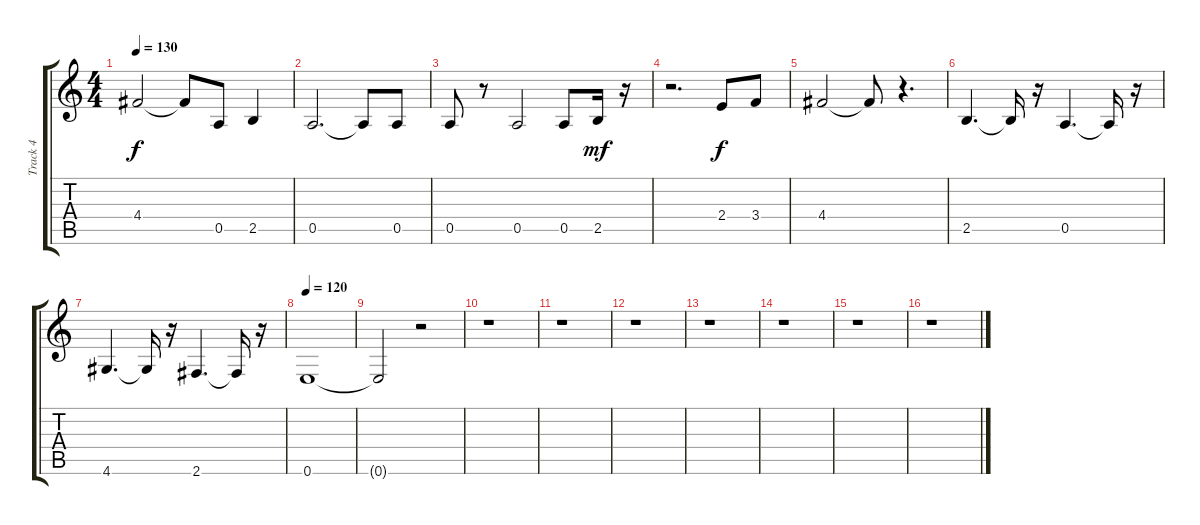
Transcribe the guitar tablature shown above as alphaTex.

\track ("Track 4" "Track 4") {instrument fretlessbass}
\staff {score tabs}
\tuning (E4 B3 G3 D3 A2 E2) {hide}
\ts (4 4)
\tempo 130
\clef g2
\ks c
4.4.2{dy f} 4.4{t}.8 0.5.8 2.5.4 |
0.5.2{d} 0.5{t}.8 0.5.8 |
0.5.8 r.8 0.5.2 0.5.8 2.5.16{dy mf} r.16 |
r.2{d} 2.4.8{dy f} 3.4.8 |
4.4.2 4.4{t}.8 r.4{d} |
2.5.4{d} 2.5{t}.16 r.16 0.5.4{d} 0.5{t}.16 r.16 |
4.6.4{d} 4.6{t}.16 r.16 2.6.4{d} 2.6{t}.16 r.16 |
\tempo 120
0.6.1 |
0.6{t}.2 r.2 |
r.1 |
r.1 |
r.1 |
r.1 |
r.1 |
r.1 |
r.1
